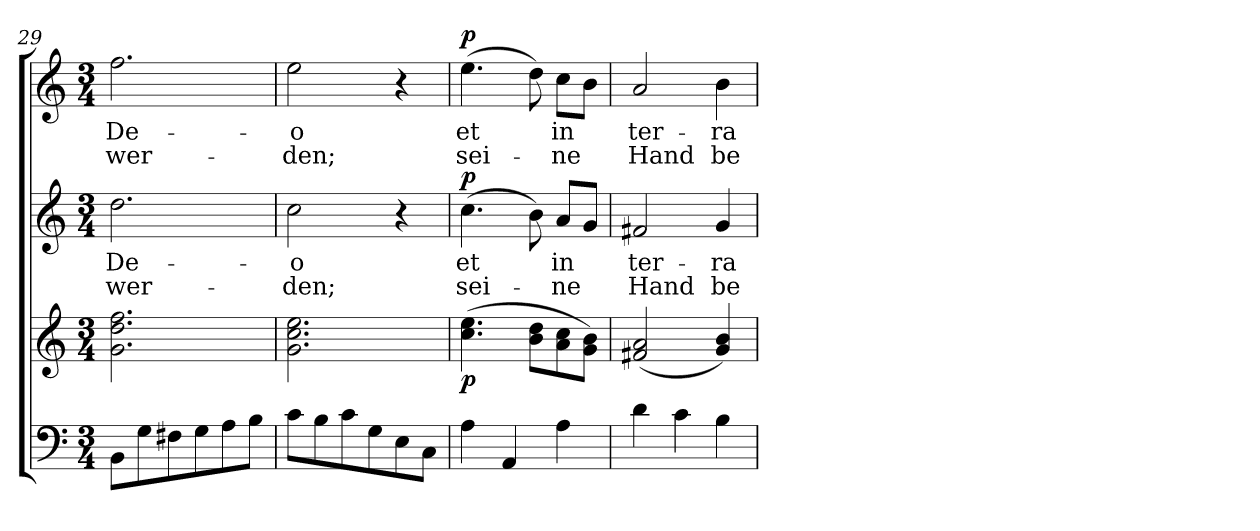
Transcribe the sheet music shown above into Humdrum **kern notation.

**kern	**kern	**dynam	**kern	**text	**text	**dynam	**kern	**text	**text	**dynam
*part3	*part3	*part3	*part2	*part2	*part2	*part2	*part1	*part1	*part1	*part1
*staff4	*staff3	*staff3/4	*staff2	*staff2	*staff2	*staff2	*staff1	*staff1	*staff1	*staff1
*clefF4	*clefG2	*	*clefG2	*	*	*	*clefG2	*	*	*
*k[]	*k[]	*	*k[]	*	*	*	*k[]	*	*	*
*C:	*C:	*	*C:	*	*	*	*C:	*	*	*
*M3/4	*M3/4	*	*M3/4	*	*	*	*M3/4	*	*	*
=29	=29	=29	=29	=29	=29	=29	=29	=29	=29	=29
!	!	!	!	!LO:LY:b	!LO:LY:b	!	!	!LO:LY:b	!LO:LY:b	!
8BB\L	2.g\ 2.dd\ 2.ff\	.	2.dd\	De-	wer-	.	2.ff\	De-	wer-	.
8G\	.	.	.	.	.	.	.	.	.	.
8F#X\	.	.	.	.	.	.	.	.	.	.
8G\	.	.	.	.	.	.	.	.	.	.
8A\	.	.	.	.	.	.	.	.	.	.
8B\J	.	.	.	.	.	.	.	.	.	.
=30	=30	=30	=30	=30	=30	=30	=30	=30	=30	=30
!	!	!	!	!LO:LY:b	!LO:LY:b	!	!	!LO:LY:b	!LO:LY:b	!
8c\L	2.g\ 2.cc\ 2.ee\	.	2cc\	-o	-den;	.	2ee\	-o	-den;	.
8B\	.	.	.	.	.	.	.	.	.	.
8c\	.	.	.	.	.	.	.	.	.	.
8G\	.	.	.	.	.	.	.	.	.	.
8E\	.	.	4r	.	.	.	4r	.	.	.
8C\J	.	.	.	.	.	.	.	.	.	.
=31	=31	=31	=31	=31	=31	=31	=31	=31	=31	=31
!	!	!LO:DY:b	!	!LO:LY:b	!LO:LY:b	!LO:DY:a	!	!LO:LY:b	!LO:LY:b	!LO:DY:a
4A\	(>4.cc\ 4.ee\	p	(>4.cc\	et	sei-	p	(>4.ee\	et	sei-	p
4AA/	.	.	.	.	.	.	.	.	.	.
.	8b\ 8dd\L	.	8b\)	.	.	.	8dd\)	.	.	.
!	!	!	!	!LO:LY:b	!LO:LY:b	!	!	!LO:LY:b	!LO:LY:b	!
4A\	8a\ 8cc\	.	8a/L	in	-ne	.	8cc\L	in	-ne	.
.	8g\ 8b\J)	.	8g/J	.	.	.	8b\J	.	.	.
=32	=32	=32	=32	=32	=32	=32	=32	=32	=32	=32
!	!	!	!	!LO:LY:b	!LO:LY:b	!	!	!LO:LY:b	!LO:LY:b	!
4d\	(<2f#X/ 2a/	.	2f#X/	ter-	Hand	.	2a/	ter-	Hand	.
4c\	.	.	.	.	.	.	.	.	.	.
!	!	!	!	!LO:LY:b	!LO:LY:b	!	!	!LO:LY:b	!LO:LY:b	!
4B\	4g/ 4b/)	.	4g/	-ra	be-	.	4b\	-ra	be-	.
=	=	=	=	=	=	=	=	=	=	=
*-	*-	*-	*-	*-	*-	*-	*-	*-	*-	*-
